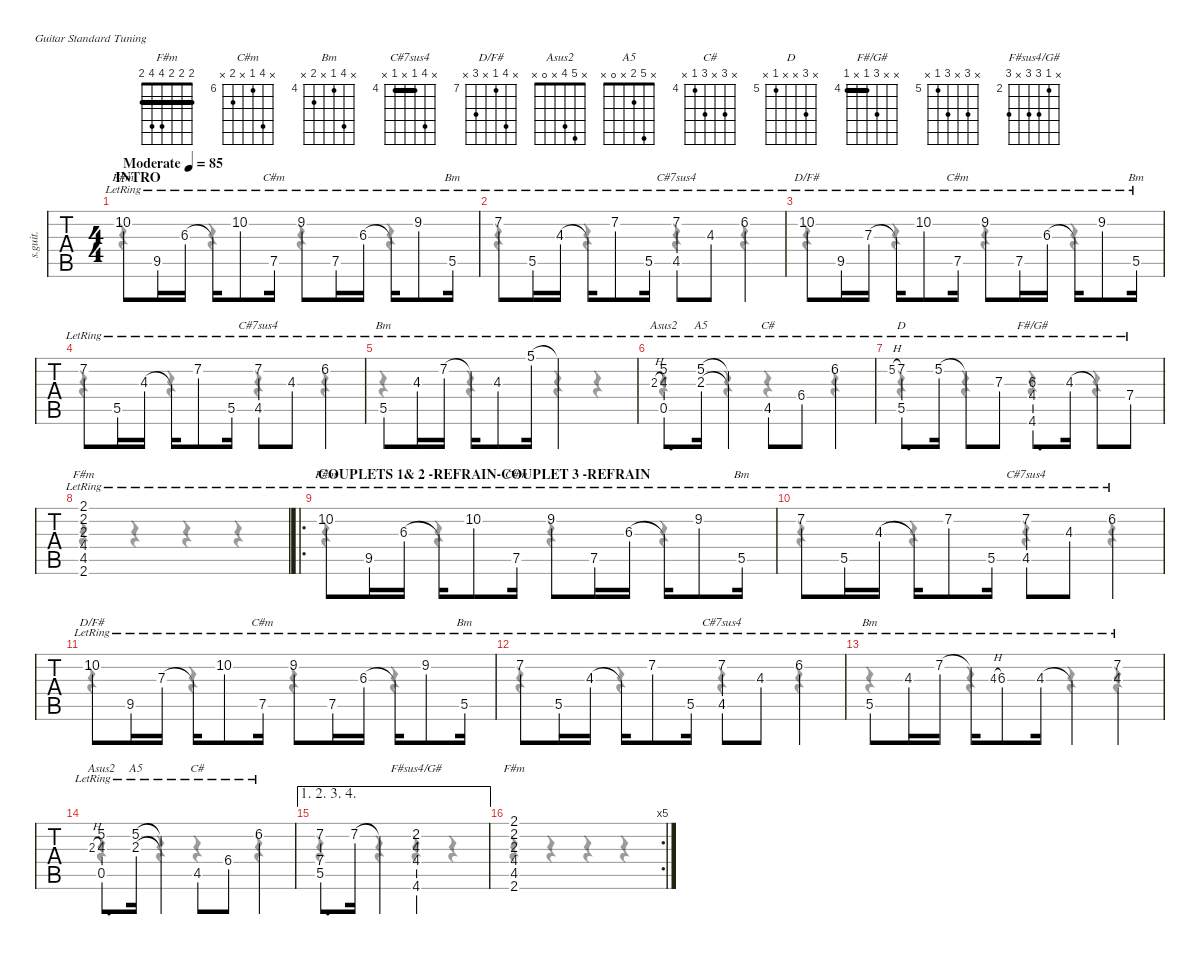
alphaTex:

\defaultSystemsLayout 4
\hideDynamics
\bracketExtendMode nobrackets
\track ("Piste 1" "s.guit.") {instrument acousticguitarsteel}
\staff {tabs}
\tuning (E4 B3 G3 D3 A2 E2)
\chord ("F#m" x 10 6 x 9 x) {firstfret 6}
\chord ("C#m" x 9 6 x 7 x) {firstfret 6}
\chord ("Bm" x 7 4 x 5 x) {firstfret 4}
\chord ("C#7sus4" x 7 4 x 4 x) {firstfret 4 barre 4}
\chord ("D/F#" x 10 7 x 9 x) {firstfret 7}
\chord ("Asus2" x 5 4 x 0 x)
\chord ("A5" x 5 2 x 0 x)
\chord ("C#" x 6 x 6 4 x) {firstfret 4}
\chord ("D" x 7 x x 5 x) {firstfret 5}
\chord ("F#/G#" x x 6 4 x 4) {firstfret 4 barre 4}
\chord ("F#m" 2 2 2 4 4 2) {barre (2 2 2)}
\chord ("" x 7 x 7 5 x) {firstfret 5}
\chord ("F#sus4/G#" x 2 4 4 x 4) {firstfret 2}
\voice
\ts (4 4)
\beaming (8 2 2 2 2)
\section ("" "INTRO")
\tempo (85 "Moderate")
\clef g2
\ks c
10.2{lr}.8{ch "F#m" dy f instrument acousticguitarsteel beam Up} 9.5{lr acc #}.16{beam Up} 6.3{lr acc #}.16{beam Up} 6.3{lr t acc #}.16{beam Up} 10.2{lr}.8{beam Up} 7.5{lr}.16{ch "C#m" beam Up} 9.2{lr acc #}.8{beam Up} 7.5{lr}.16{beam Up} 6.3{lr acc #}.16{beam Up} 6.3{lr t acc #}.16{beam Up} 9.2{lr acc #}.8{beam Up} 5.5{lr}.16{ch "Bm" beam Up} |
7.2{lr acc #}.8{beam Up} 5.5{lr}.16{beam Up} 4.3{lr}.16{beam Up} 4.3{lr t}.16{beam Up} 7.2{lr acc #}.8{beam Up} 5.5{lr}.16{beam Up} (7.2{lr acc #} 4.5{lr acc #}).8{ch "C#7sus4" beam Up} 4.3{lr}.8{beam Up} 6.2{lr}.4{beam Up} |
10.2{lr}.8{ch "D/F#" beam Up} 9.5{lr acc #}.16{beam Up} 7.3{lr}.16{beam Up} 7.3{lr t}.16{beam Up} 10.2{lr}.8{beam Up} 7.5{lr}.16{ch "C#m" beam Up} 9.2{lr acc #}.8{beam Up} 7.5{lr}.16{beam Up} 6.3{lr acc #}.16{beam Up} 6.3{lr t acc #}.16{beam Up} 9.2{lr acc #}.8{beam Up} 5.5{lr}.16{ch "Bm" beam Up} |
7.2{lr acc #}.8{beam Up} 5.5{lr}.16{beam Up} 4.3{lr}.16{beam Up} 4.3{lr t}.16{beam Up} 7.2{lr acc #}.8{beam Up} 5.5{lr}.16{beam Up} (7.2{lr acc #} 4.5{lr acc #}).8{ch "C#7sus4" beam Up} 4.3{lr}.8{beam Up} 6.2{lr}.4{beam Up} |
5.5{lr}.8{ch "Bm" beam Up} 4.3{lr}.16{beam Up} 7.2{lr acc #}.16{beam Up} 7.2{lr t acc #}.16{beam Up} 4.3{lr}.8{beam Up} 5.1{lr}.16{beam Up} 5.1{lr t}.2{beam Up} |
2.3{h lr}.8{gr dy mf beam Up} (5.2{lr} 4.3{lr} 0.5{lr}).8{d ch "Asus2" dy f beam Up} (5.2{lr} 2.3{lr}).16{ch "A5" beam Up} (5.2{lr t} 2.3{lr t}).4{beam Up} 4.5{lr acc #}.8{ch "C#" beam Up} 6.4{lr acc #}.8{beam Up} 6.2{lr}.4{beam Up} |
5.2{h lr}.8{gr dy mf beam Up} (7.2{lr acc #} 5.5{lr}).8{d ch "D" dy f beam Up} 5.2{lr}.16{beam Up} 5.2{lr t}.8{beam Up} 7.3{lr}.8{beam Up} (6.3{lr acc #} 4.4{acc #} 4.6{acc #}).8{d ch "F#/G#" beam Up} 4.3{lr}.16{beam Up} 4.3{lr t}.8{beam Up} 7.4{lr}.8{beam Up} |
(2.1{lr acc #} 2.2{lr acc #} 2.3{lr} 4.4{lr acc #} 4.5{lr acc #} 2.6{lr acc #}).1{ch "F#m" beam Up} |
\ro
\section ("" "COUPLETS 1& 2 -REFRAIN-COUPLET 3 -REFRAIN")
10.2{lr}.8{ch "F#m" beam Up} 9.5{lr acc #}.16{beam Up} 6.3{lr acc #}.16{beam Up} 6.3{lr t acc #}.16{beam Up} 10.2{lr}.8{beam Up} 7.5{lr}.16{ch "C#m" beam Up} 9.2{lr acc #}.8{beam Up} 7.5{lr}.16{beam Up} 6.3{lr acc #}.16{beam Up} 6.3{lr t acc #}.16{beam Up} 9.2{lr acc #}.8{beam Up} 5.5{lr}.16{ch "Bm" beam Up} |
7.2{lr acc #}.8{beam Up} 5.5{lr}.16{beam Up} 4.3{lr}.16{beam Up} 4.3{lr t}.16{beam Up} 7.2{lr acc #}.8{beam Up} 5.5{lr}.16{beam Up} (7.2{lr acc #} 4.5{lr acc #}).8{ch "C#7sus4" beam Up} 4.3{lr}.8{beam Up} 6.2{lr}.4{beam Up} |
10.2{lr}.8{ch "D/F#" beam Up} 9.5{lr acc #}.16{beam Up} 7.3{lr}.16{beam Up} 7.3{lr t}.16{beam Up} 10.2{lr}.8{beam Up} 7.5{lr}.16{ch "C#m" beam Up} 9.2{lr acc #}.8{beam Up} 7.5{lr}.16{beam Up} 6.3{lr acc #}.16{beam Up} 6.3{lr t acc #}.16{beam Up} 9.2{lr acc #}.8{beam Up} 5.5{lr}.16{ch "Bm" beam Up} |
7.2{lr acc #}.8{beam Up} 5.5{lr}.16{beam Up} 4.3{lr}.16{beam Up} 4.3{lr t}.16{beam Up} 7.2{lr acc #}.8{beam Up} 5.5{lr}.16{beam Up} (7.2{lr acc #} 4.5{lr acc #}).8{ch "C#7sus4" beam Up} 4.3{lr}.8{beam Up} 6.2{lr}.4{beam Up} |
5.5{lr}.8{ch "Bm" beam Up} 4.3{lr}.16{beam Up} 7.2{lr acc #}.16{beam Up} 7.2{lr t acc #}.16{beam Up} 4.3{h lr}.8{gr dy mf beam Up} 6.3{lr acc #}.8{dy f beam Up} 4.3{lr}.16{beam Up} 4.3{lr t}.4{beam Up} (7.2{lr acc #} 4.3{lr}).4{beam Up} |
2.3{h lr}.8{gr dy mf beam Up} (5.2{lr} 4.3{lr} 0.5{lr}).8{d ch "Asus2" dy f beam Up} (5.2{lr} 2.3{lr}).16{ch "A5" beam Up} (5.2{lr t} 2.3{lr t}).4{beam Up} 4.5{lr acc #}.8{ch "C#" beam Up} 6.4{lr acc #}.8{beam Up} 6.2{lr}.4{beam Up} |
\ae (1 2 3 4)
(7.2{acc #} 7.4 5.5).8{d ch "" beam Up} 7.2{acc #}.16{beam Up} 7.2{t acc #}.4{beam Up} (2.2{acc #} 4.3 4.4{acc #} 4.6{acc #}).2{ch "F#sus4/G#" beam Up} |
\rc 5
(2.1{acc #} 2.2{acc #} 2.3 4.4{acc #} 4.5{acc #} 2.6{acc #}).1{ch "F#m" beam Up}
\voice
\clef g2
\ottava regular
\simile none
\ks c
r.4{dy mf beam Down} r.4{beam Down} r.4{beam Down} r.4{beam Down} |
r.4{beam Down} r.4{beam Down} r.4{beam Down} r.4{beam Down} |
r.4{beam Down} r.4{beam Down} r.4{beam Down} r.4{beam Down} |
r.4{beam Down} r.4{beam Down} r.4{beam Down} r.4{beam Down} |
r.4{beam Down} r.4{beam Down} r.4{beam Down} r.4{beam Down} |
r.4{beam Down} r.4{beam Down} r.4{beam Down} r.4{beam Down} |
r.4{beam Down} r.4{beam Down} r.4{beam Down} r.4{beam Down} |
r.4{beam Down} r.4{beam Down} r.4{beam Down} r.4{beam Down} |
r.4{beam Down} r.4{beam Down} r.4{beam Down} r.4{beam Down} |
r.4{beam Down} r.4{beam Down} r.4{beam Down} r.4{beam Down} |
r.4{beam Down} r.4{beam Down} r.4{beam Down} r.4{beam Down} |
r.4{beam Down} r.4{beam Down} r.4{beam Down} r.4{beam Down} |
r.4{beam Down} r.4{beam Down} r.4{beam Down} r.4{beam Down} |
r.4{beam Down} r.4{beam Down} r.4{beam Down} r.4{beam Down} |
r.4{beam Down} r.4{beam Down} r.4{beam Down} r.4{beam Down} |
r.4{beam Down} r.4{beam Down} r.4{beam Down} r.4{beam Down}
